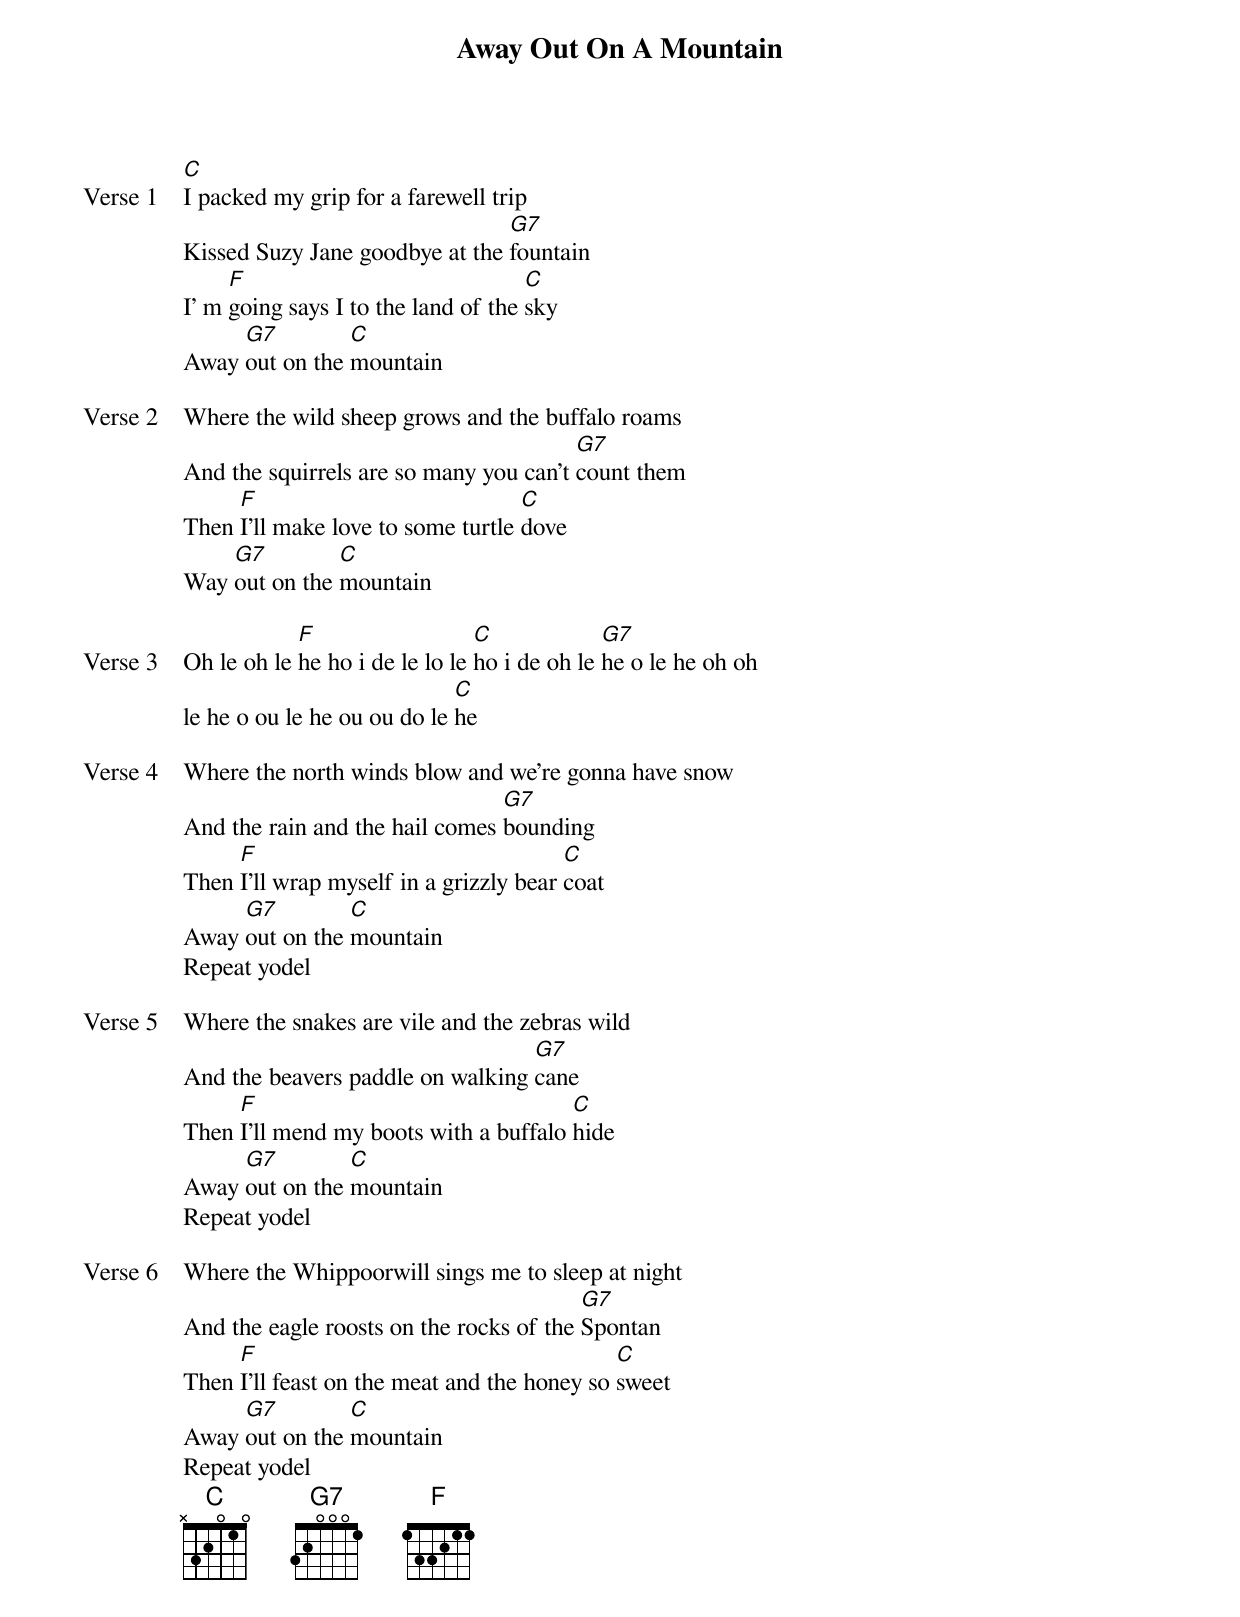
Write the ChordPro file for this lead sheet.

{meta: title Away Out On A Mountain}
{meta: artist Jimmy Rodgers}
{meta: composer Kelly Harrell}

{start_of_verse: Verse 1}
[C]I packed my grip for a farewell trip
Kissed Suzy Jane goodbye at the [G7]fountain
I' m [F]going says I to the land of the [C]sky
Away [G7]out on the [C]mountain
{end_of_verse}

{start_of_verse: Verse 2}
Where the wild sheep grows and the buffalo roams
And the squirrels are so many you can't [G7]count them
Then [F]I'll make love to some turtle [C]dove
Way [G7]out on the [C]mountain
{end_of_verse}

{start_of_verse: Verse 3}
Oh le oh le [F]he ho i de le lo le [C]ho i de oh le [G7]he o le he oh oh
le he o ou le he ou ou do le [C]he
{end_of_verse}

{start_of_verse: Verse 4}
Where the north winds blow and we're gonna have snow
And the rain and the hail comes [G7]bounding
Then [F]I'll wrap myself in a grizzly bear [C]coat
Away [G7]out on the [C]mountain
Repeat yodel
{end_of_verse}

{start_of_verse: Verse 5}
Where the snakes are vile and the zebras wild
And the beavers paddle on walking [G7]cane
Then [F]I'll mend my boots with a buffalo [C]hide
Away [G7]out on the [C]mountain
Repeat yodel
{end_of_verse}

{start_of_verse: Verse 6}
Where the Whippoorwill sings me to sleep at night
And the eagle roosts on the rocks of the [G7]Spontan
Then [F]I'll feast on the meat and the honey so [C]sweet
Away [G7]out on the [C]mountain
Repeat yodel
{end_of_verse}
